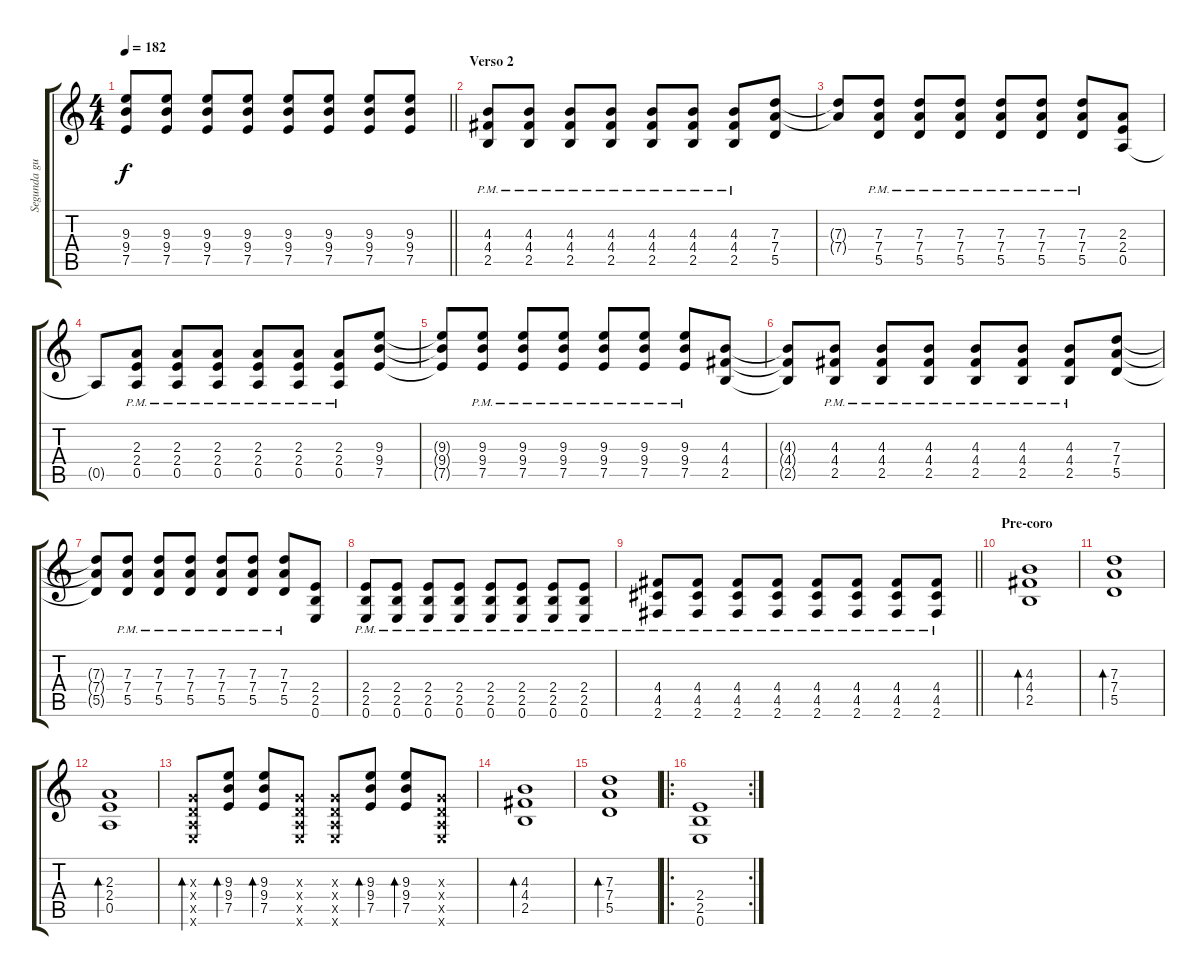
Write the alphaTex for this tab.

\track ("Segunda guitarra" "Segunda gu") {instrument overdrivenguitar}
\staff {score tabs}
\tuning (E4 B3 G3 D3 A2 E2) {hide}
\ts (4 4)
\tempo 182
\clef g2
\barLineRight lightlight
\ks c
(9.3{t} 9.4{t} 7.5{t}).8{dy f} (9.3 9.4 7.5).8 (9.3 9.4 7.5).8 (9.3 9.4 7.5).8 (9.3 9.4 7.5).8 (9.3 9.4 7.5).8 (9.3 9.4 7.5).8 (9.3 9.4 7.5).8 |
\section ("" "Verso 2")
(4.3{pm} 4.4{pm} 2.5{pm}).8{volume 12} (4.3{pm} 4.4{pm} 2.5{pm}).8 (4.3{pm} 4.4{pm} 2.5{pm}).8 (4.3{pm} 4.4{pm} 2.5{pm}).8 (4.3{pm} 4.4{pm} 2.5{pm}).8 (4.3{pm} 4.4{pm} 2.5{pm}).8 (4.3{pm} 4.4{pm} 2.5{pm}).8 (7.3 7.4 5.5).8 |
(7.3{t} 7.4{t}).8 (7.3{pm} 7.4{pm} 5.5{pm}).8 (7.3{pm} 7.4{pm} 5.5{pm}).8 (7.3{pm} 7.4{pm} 5.5{pm}).8 (7.3{pm} 7.4{pm} 5.5{pm}).8 (7.3{pm} 7.4{pm} 5.5{pm}).8 (7.3{pm} 7.4{pm} 5.5{pm}).8 (2.3 2.4 0.5).8 |
0.5{t}.8 (2.3{pm} 2.4{pm} 0.5{pm}).8 (2.3{pm} 2.4{pm} 0.5{pm}).8 (2.3{pm} 2.4{pm} 0.5{pm}).8 (2.3{pm} 2.4{pm} 0.5{pm}).8 (2.3{pm} 2.4{pm} 0.5{pm}).8 (2.3{pm} 2.4{pm} 0.5{pm}).8 (9.3 9.4 7.5).8 |
(9.3{t} 9.4{t} 7.5{t}).8 (9.3{pm} 9.4{pm} 7.5{pm}).8 (9.3{pm} 9.4{pm} 7.5{pm}).8 (9.3{pm} 9.4{pm} 7.5{pm}).8 (9.3{pm} 9.4{pm} 7.5{pm}).8 (9.3{pm} 9.4{pm} 7.5{pm}).8 (9.3{pm} 9.4{pm} 7.5{pm}).8 (4.3 4.4 2.5).8 |
(4.3{t} 4.4{t} 2.5{t}).8 (4.3{pm} 4.4{pm} 2.5{pm}).8 (4.3{pm} 4.4{pm} 2.5{pm}).8 (4.3{pm} 4.4{pm} 2.5{pm}).8 (4.3{pm} 4.4{pm} 2.5{pm}).8 (4.3{pm} 4.4{pm} 2.5{pm}).8 (4.3{pm} 4.4{pm} 2.5{pm}).8 (7.3 7.4 5.5).8 |
(7.3{t} 7.4{t} 5.5{t}).8 (7.3{pm} 7.4{pm} 5.5{pm}).8 (7.3{pm} 7.4{pm} 5.5{pm}).8 (7.3{pm} 7.4{pm} 5.5{pm}).8 (7.3{pm} 7.4{pm} 5.5{pm}).8 (7.3{pm} 7.4{pm} 5.5{pm}).8 (7.3{pm} 7.4{pm} 5.5{pm}).8 (2.4 2.5 0.6).8 |
(2.4{pm} 2.5{pm} 0.6{pm}).8 (2.4{pm} 2.5{pm} 0.6{pm}).8 (2.4{pm} 2.5{pm} 0.6{pm}).8 (2.4{pm} 2.5{pm} 0.6{pm}).8 (2.4{pm} 2.5{pm} 0.6{pm}).8 (2.4{pm} 2.5{pm} 0.6{pm}).8 (2.4{pm} 2.5{pm} 0.6{pm}).8 (2.4{pm} 2.5{pm} 0.6{pm}).8 |
\barLineRight lightlight
(4.4{pm} 4.5{pm} 2.6{pm}).8 (4.4{pm} 4.5{pm} 2.6{pm}).8 (4.4{pm} 4.5{pm} 2.6{pm}).8 (4.4{pm} 4.5{pm} 2.6{pm}).8 (4.4{pm} 4.5{pm} 2.6{pm}).8 (4.4{pm} 4.5{pm} 2.6{pm}).8 (4.4{pm} 4.5{pm} 2.6{pm}).8 (4.4{pm} 4.5{pm} 2.6{pm}).8 |
\section ("" "Pre-coro")
(4.3 4.4 2.5).1{bd 240 volume 14} |
(7.3 7.4 5.5).1{bd 240} |
(2.3 2.4 0.5).1{bd 240} |
(0.3{x} 0.4{x} 0.5{x} 0.6{x}).8{bd 240} (9.3 9.4 7.5).8{bd 240} (9.3 9.4 7.5).8{bd 240} (0.3{x} 0.4{x} 0.5{x} 0.6{x}).8 (0.3{x} 0.4{x} 0.5{x} 0.6{x}).8 (9.3 9.4 7.5).8{bd 240} (9.3 9.4 7.5).8{bd 240} (0.3{x} 0.4{x} 0.5{x} 0.6{x}).8 |
(4.3 4.4 2.5).1{bd 240} |
(7.3 7.4 5.5).1{bd 240} |
\ro
\rc 2
(2.4 2.5 0.6).1
